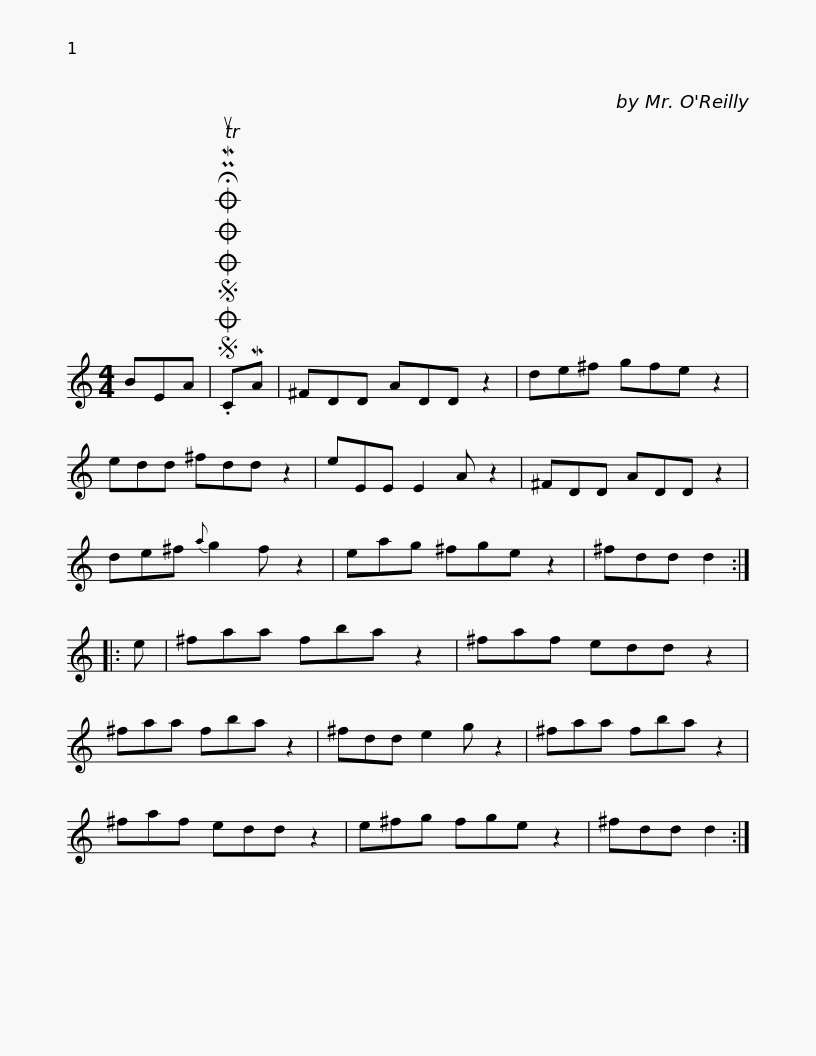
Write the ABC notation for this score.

X:1
L:1/8
M:4/4
I:linebreak $
K:C
V:1 treble
V:1
 BEA |SOSOOO .!fermata!PMTuCMA | ^FDD ADD z2 | de^f gfe z2 | edd ^fdd z2 | %5
 eEE E2 A z2 | ^FDD ADD z2 |$ de^f{a} g2 f z2 | eag ^fge z2 | ^fdd d2 :: %10
 e | ^faa fba z2 | ^faf edd z2 | ^faa fba z2 |$ ^fdd e2 g z2 | %15
 ^faa fba z2 | ^faf edd z2 | e^fg fge z2 | ^fdd d2 :| %19
